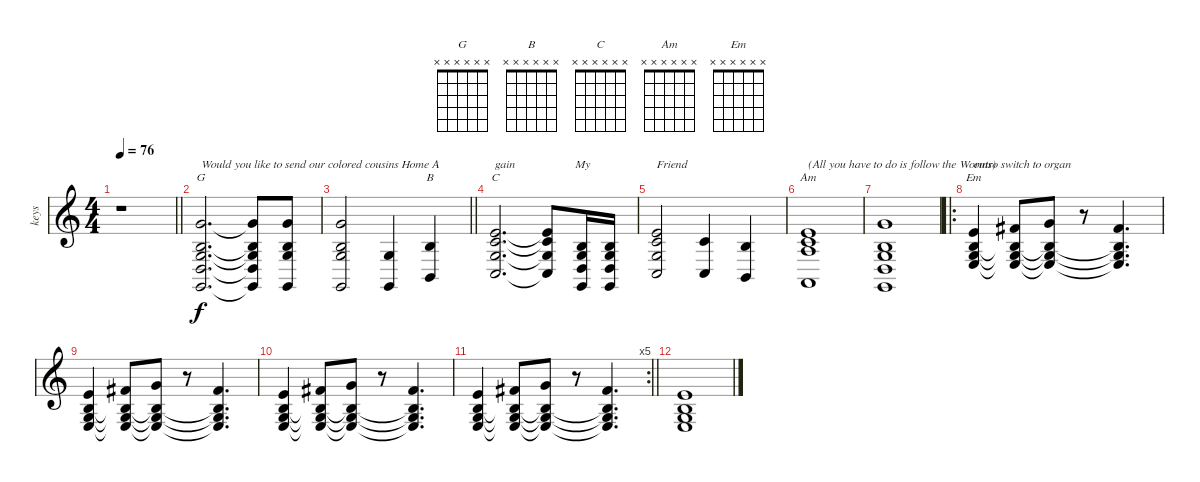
\track ("keys" "keys") {instrument drawbarorgan}
\staff {score}
\tuning (E4 B3 G3 D3 A2 D2) {hide}
\chord ("G" x x x x x x)
\chord ("B" x x x x x x)
\chord ("C" x x x x x x)
\chord ("Am" x x x x x x)
\chord ("Em" x x x x x x)
\ts (4 4)
\tempo 76
\clef g2
\barLineRight lightlight
\ks c
r.1{dy f} |
(3.1 0.2 0.3 0.4 5.6).2{d ch "G" txt "Would you like to send our colored cousins Home A"} (3.1{t} 0.2{t} 0.3{t} 0.4{t} 5.6{t}).8 (3.1 0.2 0.3 5.6).8 |
\barLineRight lightlight
(3.1 0.2 0.3 5.6).2 (5.4 5.6).4 (4.3 2.5).4{ch "B"} |
(0.1 1.2 0.3 3.5).2{d ch "C" txt "gain                    My"} (0.1{t} 1.2{t} 0.3{t} 3.5{t}).8 (0.2 0.3 0.4 5.6).16 (0.2 0.3 0.4 5.6).16 |
(0.1 1.2 0.3 3.5).2{txt "Friend"} (5.3 3.5).4 (4.3 2.5).4 |
(0.1 1.2 2.3 0.5).1{ch "Am" txt "(All you have to do is follow the Worms)"} |
(3.1 0.2 0.3 0.4 5.6).1 |
\ro
(0.1 0.2 0.3 2.4).4{ch "Em" txt "outro switch to organ"} (2.1 0.2{t} 0.3{t} 2.4{t}).8 (3.1 0.2{t} 0.3{t} 2.4{t}).8 r.8 (2.1 0.2{t} 0.3{t} 2.4{t}).4{d} |
(0.1 0.2 0.3 2.4).4 (2.1 0.2{t} 0.3{t} 2.4{t}).8 (3.1 0.2{t} 0.3{t} 2.4{t}).8 r.8 (2.1 0.2{t} 0.3{t} 2.4{t}).4{d} |
(0.1 0.2 0.3 2.4).4 (2.1 0.2{t} 0.3{t} 2.4{t}).8 (3.1 0.2{t} 0.3{t} 2.4{t}).8 r.8 (2.1 0.2{t} 0.3{t} 2.4{t}).4{d} |
\rc 5
\barLineRight lightlight
(0.1 0.2 0.3 2.4).4 (2.1 0.2{t} 0.3{t} 2.4{t}).8 (3.1 0.2{t} 0.3{t} 2.4{t}).8 r.8 (2.1 0.2{t} 0.3{t} 2.4{t}).4{d} |
(0.1 0.2 0.3 2.4).1
